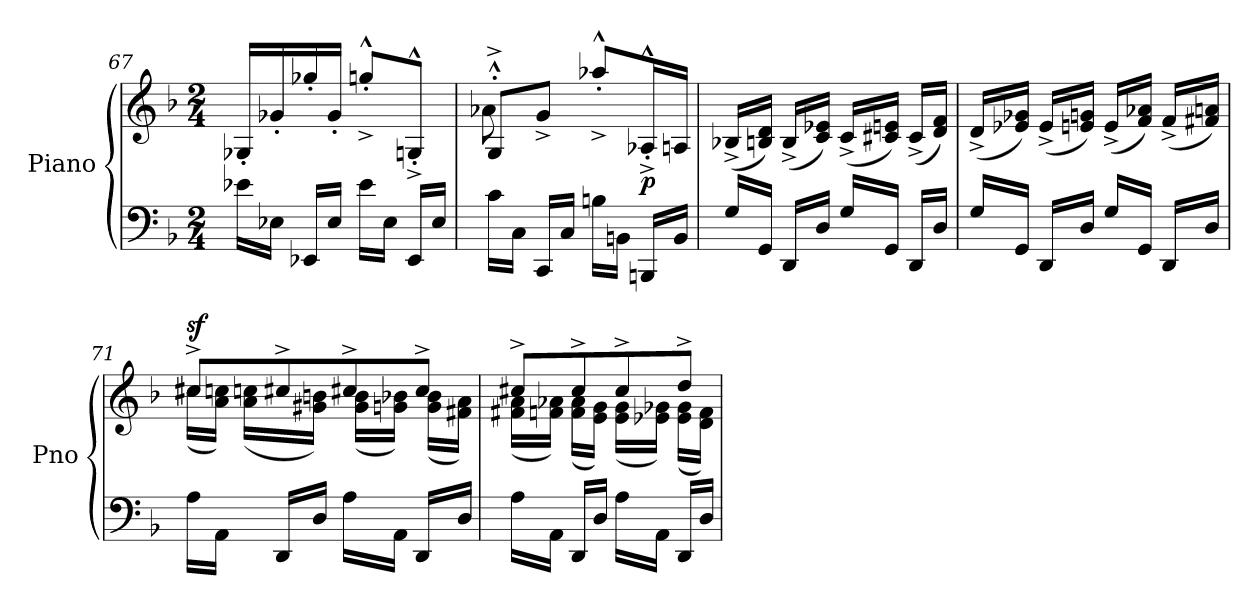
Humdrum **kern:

**kern	**kern	**dynam
*part1	*part1	*part1
*staff2	*staff1	*staff1/2
*I"Piano	*	*
*I'Pno	*	*
*clefF4	*clefG2	*
*k[b-]	*k[b-]	*
*M2/4	*M2/4	*
=67	=67	=67
16e-X\LL	16G-X'/LL	.
16E-X\JJ	16g-X'/	.
16EE-X/LL	16gg-X'/	.
16E-/JJ	16g-'/JJ	.
16e-\LL	8ggn'^^^/L	.
16E-\JJ	.	.
16EE-/LL	8Gn'^^^/J	.
16E-/JJ	.	.
=68	=68	=68
*	*^	*
16c\LL	8G'^^^/L	8a-X	.
16C\JJ	.	.	.
16CC/LL	8g^/J	4.ryy	.
16C/JJ	.	.	.
16Bn\LL	8aa-X'^^^/L	.	.
16BBn\JJ	.	.	.
!	!	!	!LO:DY:b
16BBBn/LL	16A-X'^^^/L	.	p
16BB/JJ	16An/JJ	.	.
*	*v	*v	*
!!LO:LB:g=z
=69	=69	=69
16G/LL	(16B-X^/LL	.
16GG/JJ	16Bn/ 16d/JJ)	.
16DD/LL	(16B^/LL	.
16D/JJ	16c/ 16e-X/JJ)	.
16G/LL	(16c^/LL	.
16GG/JJ	16c#X/ 16en/JJ)	.
16DD/LL	(16c#^/LL	.
16D/JJ	16d/ 16f/JJ)	.
=70	=70	=70
16G/LL	(16d^/LL	.
16GG/JJ	16e-X/ 16g-X/JJ)	.
16DD/LL	(16e-^/LL	.
16D/JJ	16en/ 16gn/JJ)	.
16G/LL	(16e^/LL	.
16GG/JJ	16f/ 16a-X/JJ)	.
16DD/LL	(16f^/LL	.
16D/JJ	16f#X/ 16an/JJ)	.
=71	=71	=71
*	*^	*
!	!	!	!LO:DY:a
16A\LL	8cc#X^/L	(16cc#\LL	sf
16AA\JJ	.	16a\ 16ccn\JJ)	.
16DD/LL	8cc#X^/	(16a\ 16ccn\LL	.
16D/JJ	.	16g#X\ 16bn\JJ)	.
16A\LL	8cc#X^/	(16g#\ 16b\LL	.
16AA\JJ	.	16gn\ 16b-X\JJ)	.
16DD/LL	8cc#^/J	(16g\ 16b-\LL	.
16D/JJ	.	16f#X\ 16a\JJ)	.
!!LO:PB:g=z	!!
=72	=72	=72	=72
16A\LL	8cc#X^/L	(16f#X\ 16a\LL	.
16AA\JJ	.	16fn\ 16a-X\JJ)	.
16DD/LL	8cc#^/	(16f\ 16a-\LL	.
16D/JJ	.	16e\ 16g\JJ)	.
16A\LL	8cc#^/	(16e\ 16g\LL	.
16AA\JJ	.	16e-X\ 16g-X\JJ)	.
16DD/LL	8dd^/J	(16e-\ 16g-\LL	.
16D/JJ	.	16d\ 16f\JJ)	.
*	*v	*v	*
=	=	=
*-	*-	*-
